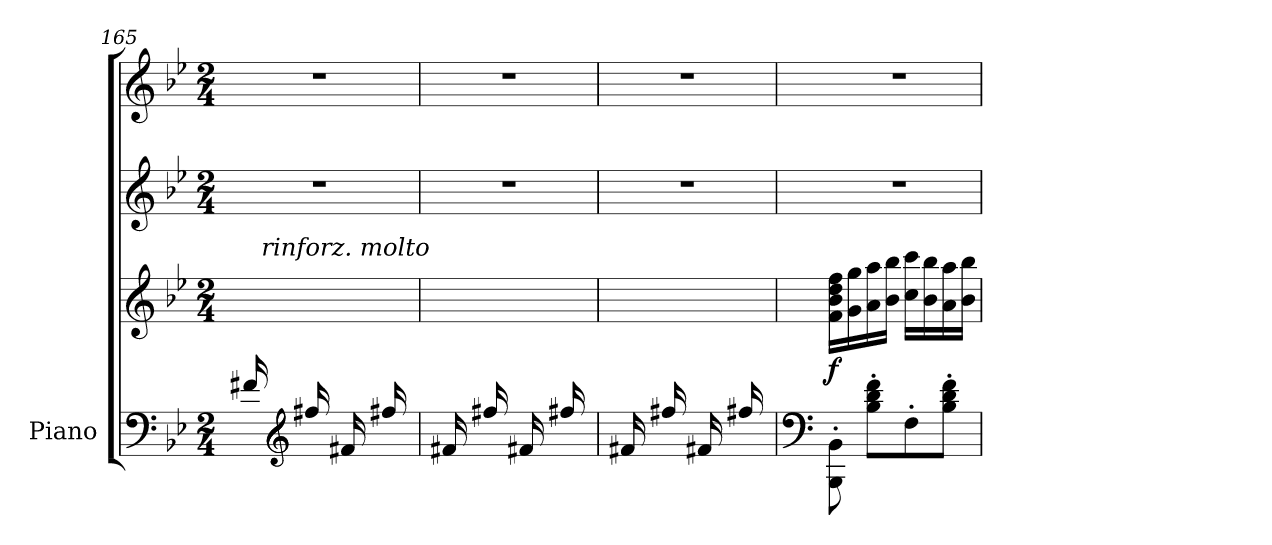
**kern	**kern	**kern	**kern	**dynam
*part1	*part1	*part1	*part1	*part1
*staff4	*staff3	*staff2	*staff1	*staff1/2/3/4
*I"Piano	*	*	*	*
*I'Pno.	*	*	*	*
*clefF4	*clefG2	*clefG2	*clefG2	*
*k[b-e-]	*k[b-e-]	*k[b-e-]	*k[b-e-]	*
*M2/4	*M2/4	*M2/4	*M2/4	*
=165	=165	=165	=165	=165
*^	*	*	*	*
8ryy	16f#X/LL	16ryy	2r	2r	.
!	!	!LO:TX:a:i:t=rinforz. molto	!	!	!
.	16ryy	16fn\ 16ffn\	.	.	.
*clefG2	*	*	*	*	*
8ryy	16ff#X/	16ryy	.	.	.
.	16ryy	16f\ 16ffn\	.	.	.
4ryy	16f#X/	16ryy	.	.	.
.	16ryy	16fn\ 16ff\	.	.	.
.	16ff#X/	16ryy	.	.	.
.	16ryy	16f\ 16ffn\JJ	.	.	.
=166	=166	=166	=166	=166	=166
8ryy	16f#X/LL	16ryy	2r	2r	.
.	16ryy	16fn\ 16ffn\	.	.	.
8ryy	16ff#X/	16ryy	.	.	.
.	16ryy	16f\ 16ffn\	.	.	.
4ryy	16f#X/	16ryy	.	.	.
.	16ryy	16fn\ 16ff\	.	.	.
.	16ff#X/	16ryy	.	.	.
.	16ryy	16f\ 16ffn\JJ	.	.	.
!!LO:LB:g=z
=167	=167	=167	=167	=167	=167
8ryy	16f#X/LL	16ryy	2r	2r	.
.	16ryy	16fn\ 16ffn\	.	.	.
8ryy	16ff#X/	16ryy	.	.	.
.	16ryy	16f\ 16ffn\	.	.	.
4ryy	16f#X/	16ryy	.	.	.
.	16ryy	16fn\ 16ff\	.	.	.
.	16ff#X/	16ryy	.	.	.
.	16ryy	16f\ 16ffn\JJ	.	.	.
*v	*v	*	*	*	*
=168	=168	=168	=168	=168
*clefF4	*	*	*	*
*^	*	*	*	*
!	!	!	!	!	!LO:DY:b=3
*v	*v	*	*	*	*
8BBB-\' 8BB-\'	16f\ 16b-\ 16dd\ 16ff\LL	2r	2r	f
.	16g\ 16gg\	.	.	.
8B-\' 8d\' 8f\'L	16a\ 16aa\	.	.	.
.	16b-\ 16bb-\JJ	.	.	.
8F'\	16cc\ 16ccc\LL	.	.	.
.	16b-\ 16bb-\	.	.	.
8B-\' 8d\' 8f\'J	16a\ 16aa\	.	.	.
.	16b-\ 16bb-\JJ	.	.	.
=	=	=	=	=
*-	*-	*-	*-	*-
